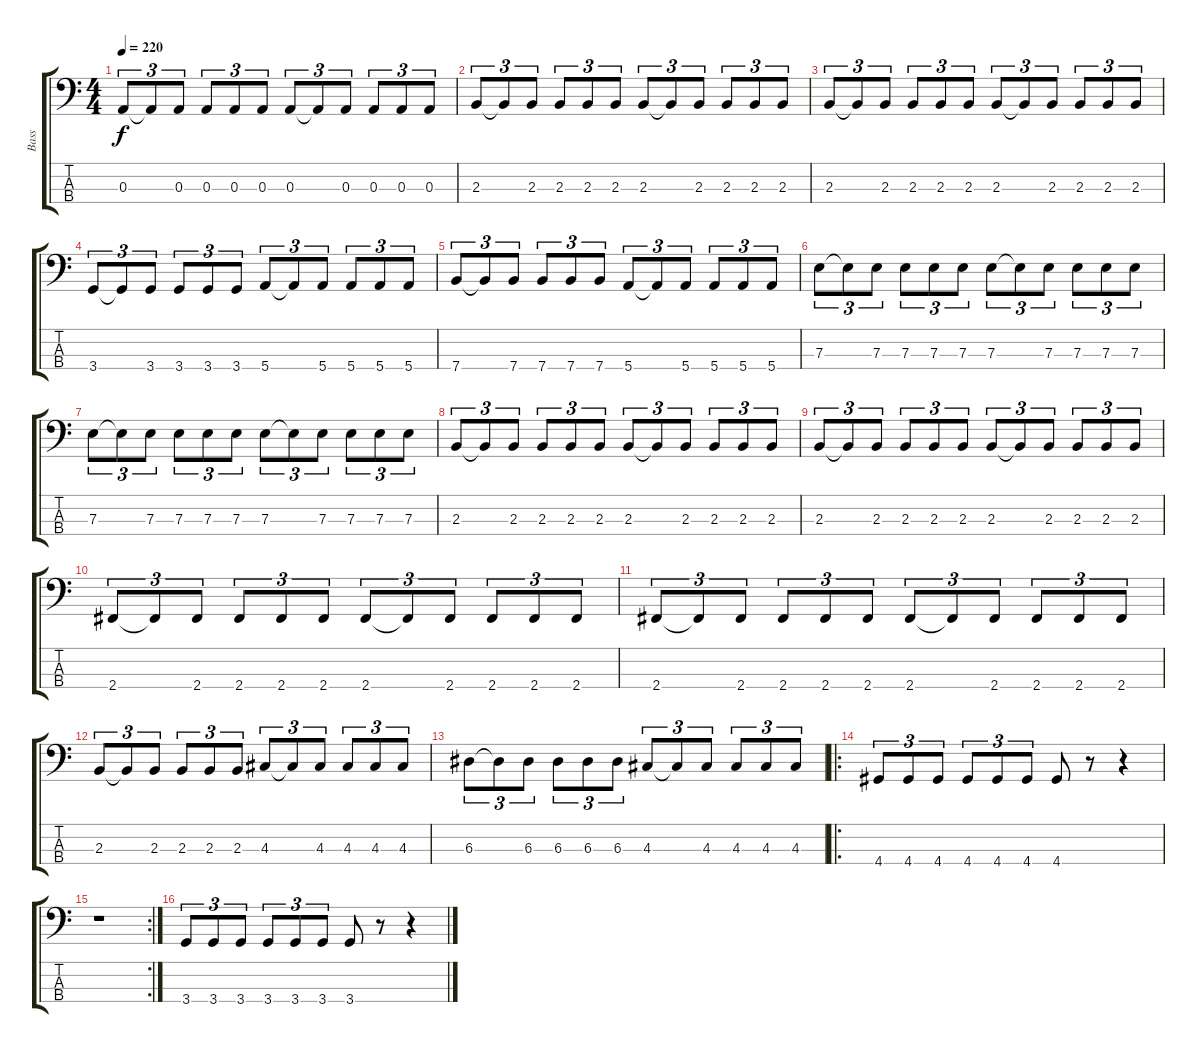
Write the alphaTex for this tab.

\track ("Bass" "Bass") {instrument electricbasspick}
\staff {score tabs}
\tuning (G2 D2 A1 E1) {hide}
\ts (4 4)
\tempo 220
\clef f4
\ks c
0.3.8{tu (3 2) dy f} 0.3{t}.8{tu (3 2)} 0.3.8{tu (3 2)} 0.3.8{tu (3 2)} 0.3.8{tu (3 2)} 0.3.8{tu (3 2)} 0.3.8{tu (3 2)} 0.3{t}.8{tu (3 2)} 0.3.8{tu (3 2)} 0.3.8{tu (3 2)} 0.3.8{tu (3 2)} 0.3.8{tu (3 2)} |
2.3.8{tu (3 2)} 2.3{t}.8{tu (3 2)} 2.3.8{tu (3 2)} 2.3.8{tu (3 2)} 2.3.8{tu (3 2)} 2.3.8{tu (3 2)} 2.3.8{tu (3 2)} 2.3{t}.8{tu (3 2)} 2.3.8{tu (3 2)} 2.3.8{tu (3 2)} 2.3.8{tu (3 2)} 2.3.8{tu (3 2)} |
2.3.8{tu (3 2)} 2.3{t}.8{tu (3 2)} 2.3.8{tu (3 2)} 2.3.8{tu (3 2)} 2.3.8{tu (3 2)} 2.3.8{tu (3 2)} 2.3.8{tu (3 2)} 2.3{t}.8{tu (3 2)} 2.3.8{tu (3 2)} 2.3.8{tu (3 2)} 2.3.8{tu (3 2)} 2.3.8{tu (3 2)} |
3.4.8{tu (3 2)} 3.4{t}.8{tu (3 2)} 3.4.8{tu (3 2)} 3.4.8{tu (3 2)} 3.4.8{tu (3 2)} 3.4.8{tu (3 2)} 5.4.8{tu (3 2)} 5.4{t}.8{tu (3 2)} 5.4.8{tu (3 2)} 5.4.8{tu (3 2)} 5.4.8{tu (3 2)} 5.4.8{tu (3 2)} |
7.4.8{tu (3 2)} 7.4{t}.8{tu (3 2)} 7.4.8{tu (3 2)} 7.4.8{tu (3 2)} 7.4.8{tu (3 2)} 7.4.8{tu (3 2)} 5.4.8{tu (3 2)} 5.4{t}.8{tu (3 2)} 5.4.8{tu (3 2)} 5.4.8{tu (3 2)} 5.4.8{tu (3 2)} 5.4.8{tu (3 2)} |
7.3.8{tu (3 2)} 7.3{t}.8{tu (3 2)} 7.3.8{tu (3 2)} 7.3.8{tu (3 2)} 7.3.8{tu (3 2)} 7.3.8{tu (3 2)} 7.3.8{tu (3 2)} 7.3{t}.8{tu (3 2)} 7.3.8{tu (3 2)} 7.3.8{tu (3 2)} 7.3.8{tu (3 2)} 7.3.8{tu (3 2)} |
7.3.8{tu (3 2)} 7.3{t}.8{tu (3 2)} 7.3.8{tu (3 2)} 7.3.8{tu (3 2)} 7.3.8{tu (3 2)} 7.3.8{tu (3 2)} 7.3.8{tu (3 2)} 7.3{t}.8{tu (3 2)} 7.3.8{tu (3 2)} 7.3.8{tu (3 2)} 7.3.8{tu (3 2)} 7.3.8{tu (3 2)} |
2.3.8{tu (3 2)} 2.3{t}.8{tu (3 2)} 2.3.8{tu (3 2)} 2.3.8{tu (3 2)} 2.3.8{tu (3 2)} 2.3.8{tu (3 2)} 2.3.8{tu (3 2)} 2.3{t}.8{tu (3 2)} 2.3.8{tu (3 2)} 2.3.8{tu (3 2)} 2.3.8{tu (3 2)} 2.3.8{tu (3 2)} |
2.3.8{tu (3 2)} 2.3{t}.8{tu (3 2)} 2.3.8{tu (3 2)} 2.3.8{tu (3 2)} 2.3.8{tu (3 2)} 2.3.8{tu (3 2)} 2.3.8{tu (3 2)} 2.3{t}.8{tu (3 2)} 2.3.8{tu (3 2)} 2.3.8{tu (3 2)} 2.3.8{tu (3 2)} 2.3.8{tu (3 2)} |
2.4.8{tu (3 2)} 2.4{t}.8{tu (3 2)} 2.4.8{tu (3 2)} 2.4.8{tu (3 2)} 2.4.8{tu (3 2)} 2.4.8{tu (3 2)} 2.4.8{tu (3 2)} 2.4{t}.8{tu (3 2)} 2.4.8{tu (3 2)} 2.4.8{tu (3 2)} 2.4.8{tu (3 2)} 2.4.8{tu (3 2)} |
2.4.8{tu (3 2)} 2.4{t}.8{tu (3 2)} 2.4.8{tu (3 2)} 2.4.8{tu (3 2)} 2.4.8{tu (3 2)} 2.4.8{tu (3 2)} 2.4.8{tu (3 2)} 2.4{t}.8{tu (3 2)} 2.4.8{tu (3 2)} 2.4.8{tu (3 2)} 2.4.8{tu (3 2)} 2.4.8{tu (3 2)} |
2.3.8{tu (3 2)} 2.3{t}.8{tu (3 2)} 2.3.8{tu (3 2)} 2.3.8{tu (3 2)} 2.3.8{tu (3 2)} 2.3.8{tu (3 2)} 4.3.8{tu (3 2)} 4.3{t}.8{tu (3 2)} 4.3.8{tu (3 2)} 4.3.8{tu (3 2)} 4.3.8{tu (3 2)} 4.3.8{tu (3 2)} |
6.3.8{tu (3 2)} 6.3{t}.8{tu (3 2)} 6.3.8{tu (3 2)} 6.3.8{tu (3 2)} 6.3.8{tu (3 2)} 6.3.8{tu (3 2)} 4.3.8{tu (3 2)} 4.3{t}.8{tu (3 2)} 4.3.8{tu (3 2)} 4.3.8{tu (3 2)} 4.3.8{tu (3 2)} 4.3.8{tu (3 2)} |
\ro
4.4.8{tu (3 2)} 4.4.8{tu (3 2)} 4.4.8{tu (3 2)} 4.4.8{tu (3 2)} 4.4.8{tu (3 2)} 4.4.8{tu (3 2)} 4.4.8 r.8 r.4 |
\rc 2
r.1 |
3.4.8{tu (3 2)} 3.4.8{tu (3 2)} 3.4.8{tu (3 2)} 3.4.8{tu (3 2)} 3.4.8{tu (3 2)} 3.4.8{tu (3 2)} 3.4.8 r.8 r.4
